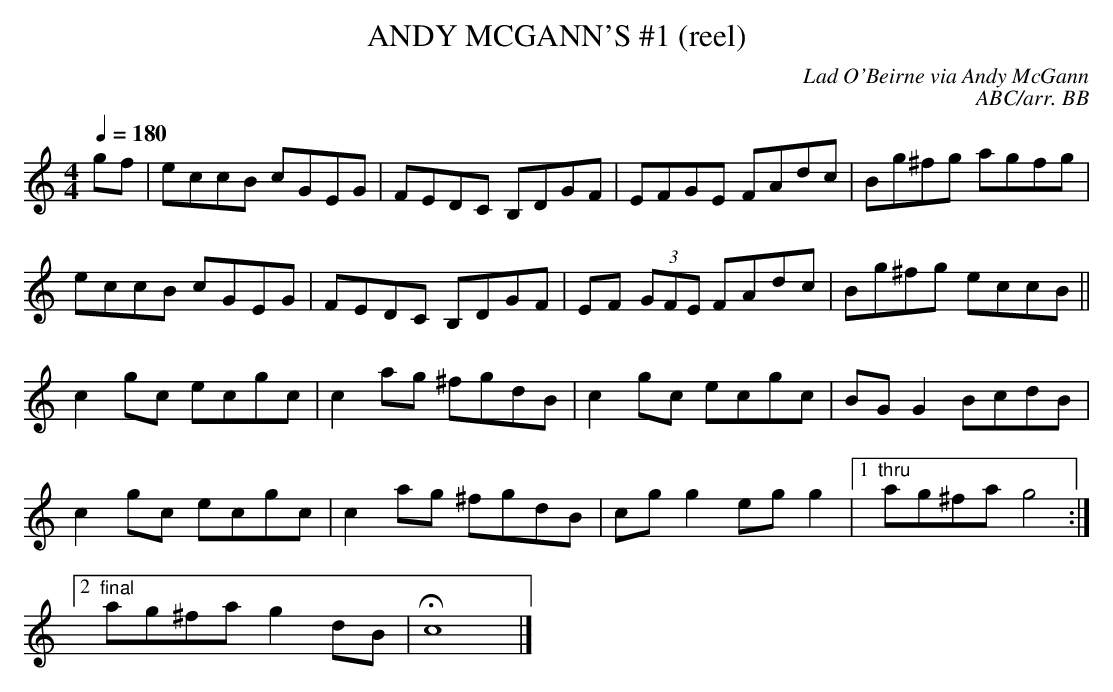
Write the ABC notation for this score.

X:1
T:ANDY MCGANN'S #1 (reel)
C:Lad O'Beirne via Andy McGann
C:ABC/arr. BB
Q:1/4=180
M:4/4
L:1/8
K:C
gf|eccB cGEG|FEDC B,DGF|EFGE FAdc|Bg^fg agfg|
eccB cGEG|FEDC B,DGF|EF (3GFE FAdc|Bg^fg eccB||
c2 gc ecgc|c2 ag ^fgdB|c2 gc ecgc|BG G2 BcdB|
c2 gc ecgc|c2 ag ^fgdB|cgg2 egg2|1 "thru"ag^fa g4:|
[2 "final"ag^fa g2dB|Hc8|]
